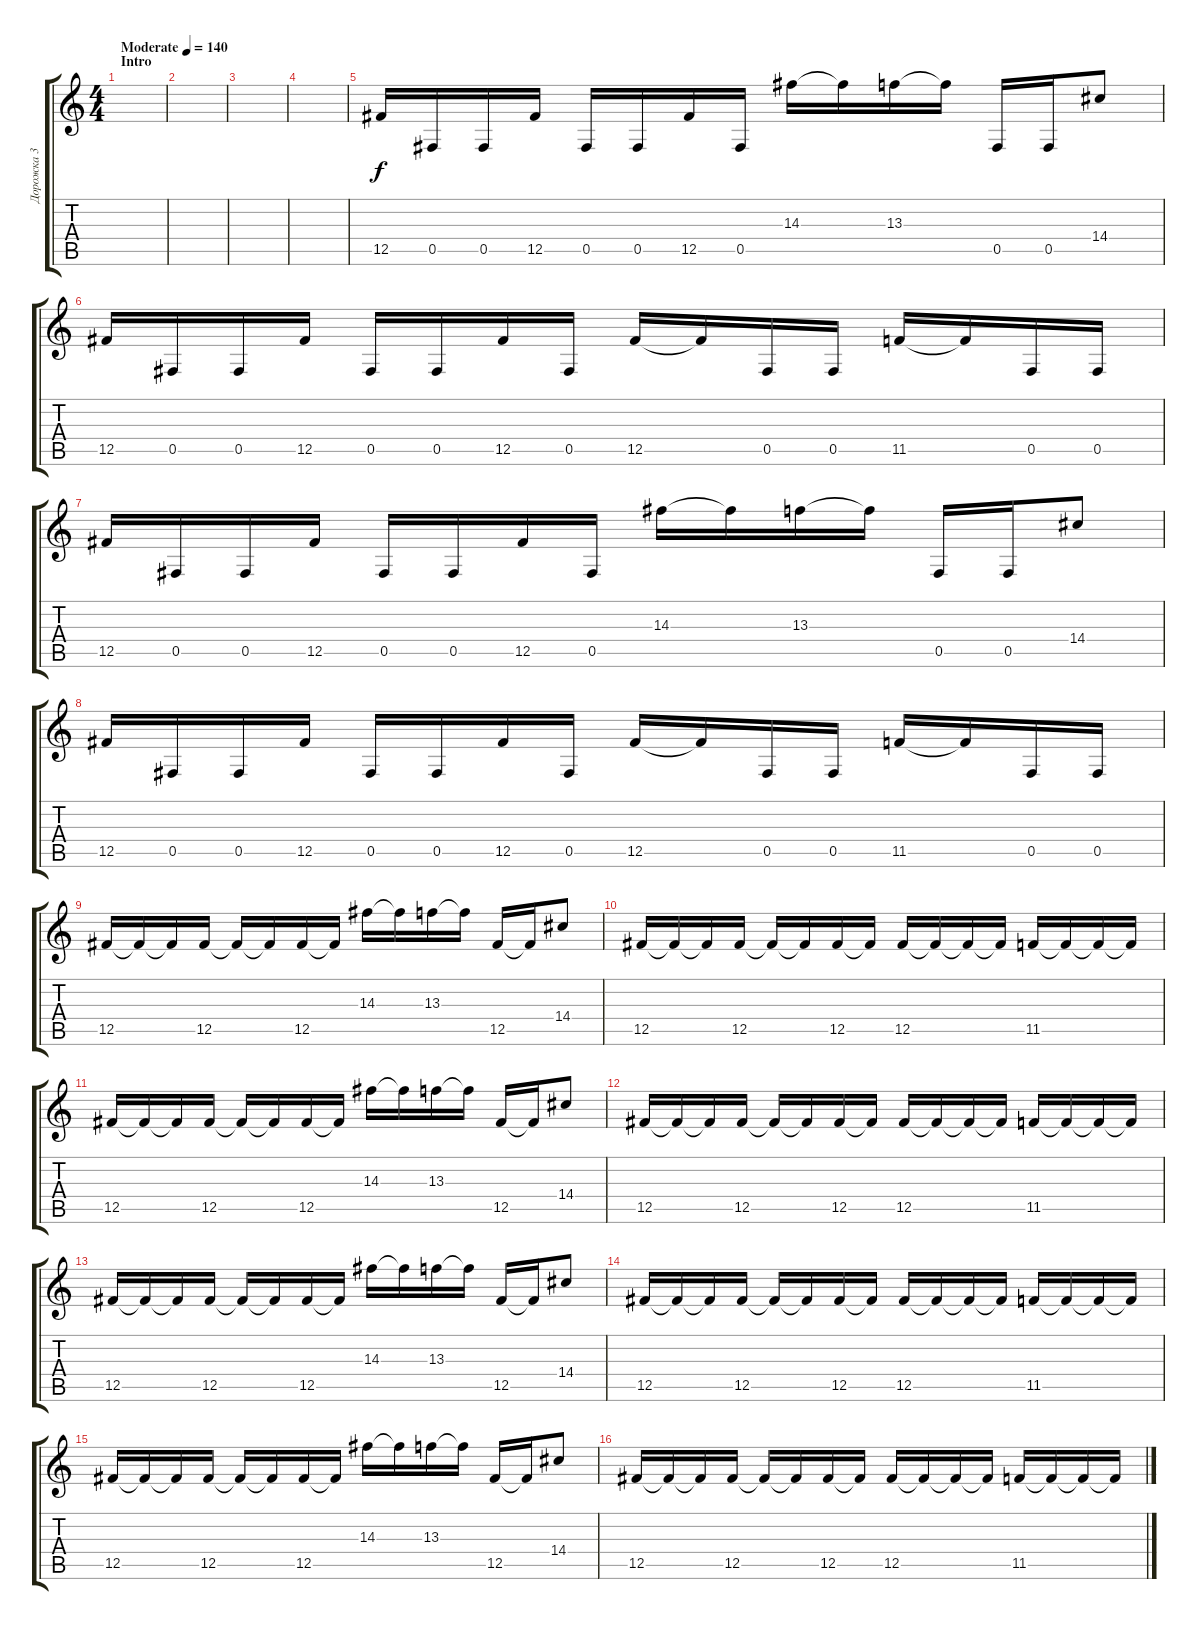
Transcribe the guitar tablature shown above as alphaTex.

\track ("Дорожка 3" "Дорожка 3") {instrument distortionguitar}
\staff {score tabs}
\tuning (Db4 Ab3 E3 B2 Gb2 B1) {hide}
\ts (4 4)
\section ("" "Intro")
\tempo (140 "Moderate")
\clef g2
\ks c
|
|
|
|
12.5.16 0.5.16 0.5.16 12.5.16 0.5.16 0.5.16 12.5.16 0.5.16 14.3.16 14.3{t}.16 13.3.16 13.3{t}.16 0.5.16 0.5.16 14.4.8 |
12.5.16 0.5.16 0.5.16 12.5.16 0.5.16 0.5.16 12.5.16 0.5.16 12.5.16 12.5{t}.16 0.5.16 0.5.16 11.5.16 11.5{t}.16 0.5.16 0.5.16 |
12.5.16 0.5.16 0.5.16 12.5.16 0.5.16 0.5.16 12.5.16 0.5.16 14.3.16 14.3{t}.16 13.3.16 13.3{t}.16 0.5.16 0.5.16 14.4.8 |
12.5.16 0.5.16 0.5.16 12.5.16 0.5.16 0.5.16 12.5.16 0.5.16 12.5.16 12.5{t}.16 0.5.16 0.5.16 11.5.16 11.5{t}.16 0.5.16 0.5.16 |
12.5.16 12.5{t}.16 12.5{t}.16 12.5.16 12.5{t}.16 12.5{t}.16 12.5.16 12.5{t}.16 14.3.16 14.3{t}.16 13.3.16 13.3{t}.16 12.5.16 12.5{t}.16 14.4.8 |
12.5.16 12.5{t}.16 12.5{t}.16 12.5.16 12.5{t}.16 12.5{t}.16 12.5.16 12.5{t}.16 12.5.16 12.5{t}.16 12.5{t}.16 12.5{t}.16 11.5.16 11.5{t}.16 11.5{t}.16 11.5{t}.16 |
12.5.16 12.5{t}.16 12.5{t}.16 12.5.16 12.5{t}.16 12.5{t}.16 12.5.16 12.5{t}.16 14.3.16 14.3{t}.16 13.3.16 13.3{t}.16 12.5.16 12.5{t}.16 14.4.8 |
12.5.16 12.5{t}.16 12.5{t}.16 12.5.16 12.5{t}.16 12.5{t}.16 12.5.16 12.5{t}.16 12.5.16 12.5{t}.16 12.5{t}.16 12.5{t}.16 11.5.16 11.5{t}.16 11.5{t}.16 11.5{t}.16 |
12.5.16 12.5{t}.16 12.5{t}.16 12.5.16 12.5{t}.16 12.5{t}.16 12.5.16 12.5{t}.16 14.3.16 14.3{t}.16 13.3.16 13.3{t}.16 12.5.16 12.5{t}.16 14.4.8 |
12.5.16 12.5{t}.16 12.5{t}.16 12.5.16 12.5{t}.16 12.5{t}.16 12.5.16 12.5{t}.16 12.5.16 12.5{t}.16 12.5{t}.16 12.5{t}.16 11.5.16 11.5{t}.16 11.5{t}.16 11.5{t}.16 |
12.5.16 12.5{t}.16 12.5{t}.16 12.5.16 12.5{t}.16 12.5{t}.16 12.5.16 12.5{t}.16 14.3.16 14.3{t}.16 13.3.16 13.3{t}.16 12.5.16 12.5{t}.16 14.4.8 |
12.5.16 12.5{t}.16 12.5{t}.16 12.5.16 12.5{t}.16 12.5{t}.16 12.5.16 12.5{t}.16 12.5.16 12.5{t}.16 12.5{t}.16 12.5{t}.16 11.5.16 11.5{t}.16 11.5{t}.16 11.5{t}.16
